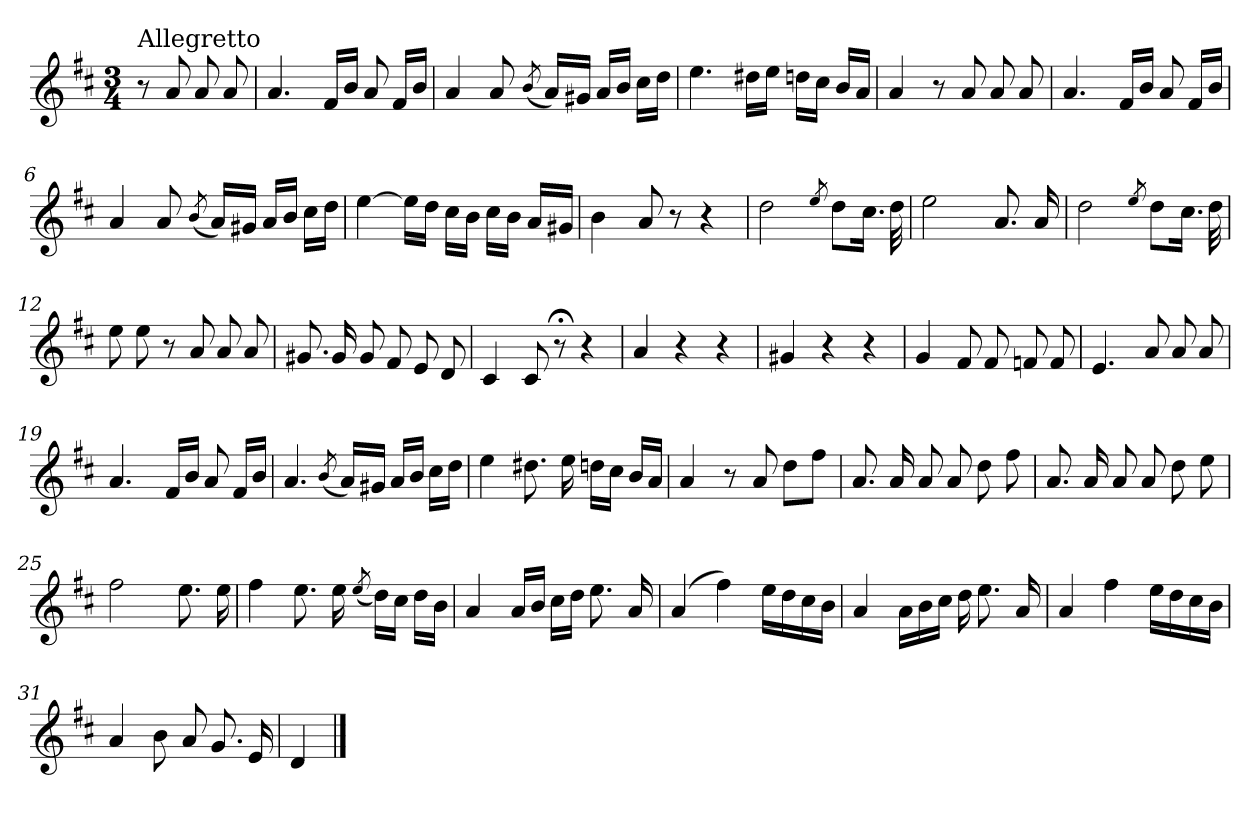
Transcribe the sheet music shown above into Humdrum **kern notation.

**kern
*part1
*staff1
*clefG2
*k[f#c#]
*D:
*M3/4
=
!LO:TX:a:t=Allegretto
8r
8a/
8a/
8a/
=1
4.a/
16f#/LL
16b/JJ
8a/
16f#/LL
16b/JJ
=2
4a/
8a/
(<8qb/
16a/LL)
16g#X/JJ
16a/LL
16b/JJ
16cc#\LL
16dd\JJ
=3
4.ee\
16dd#X\LL
16ee\JJ
16ddn\LL
16cc#\JJ
16b/LL
16a/JJ
=4
4a/
8r
8a/
8a/
8a/
!!LO:LB:g=z
=5
4.a/
16f#/LL
16b/JJ
8a/
16f#/LL
16b/JJ
=6
4a/
8a/
(<8qb/
16a/LL)
16g#X/JJ
16a/LL
16b/JJ
16cc#\LL
16dd\JJ
=7
[4ee\
16ee\LL]
16dd\JJ
16cc#\LL
16b\JJ
16cc#\LL
16b\JJ
16a/LL
16g#X/JJ
=8
4b\
8a/
8r
4r
=9
2dd\
8qee/
8dd\L
16.cc#\Jk
32dd\
!!LO:LB:g=z
=10
2ee\
8.a/
16a/
=11
2dd\
8qee/
8dd\L
16.cc#\Jk
32dd\
=12
8ee\
8ee\
8r
8a/
8a/
8a/
=13
8.g#X/
16g#/
8g#/
8f#/
8e/
8d/
=14
4c#/
8c#/
8r;<
4r
=15
4a/
4r
4r
!!LO:LB:g=z
=16
4g#X/
4r
4r
=17
4g/
8f#/
8f#/
8fn/
8f/
=18
4.e/
8a/
8a/
8a/
=19
4.a/
16f#/LL
16b/JJ
8a/
16f#/LL
16b/JJ
=20
4.a/
(<8qb/
16a/LL)
16g#X/JJ
16a/LL
16b/JJ
16cc#\LL
16dd\JJ
=21
4ee\
8.dd#X\
16ee\
16ddn\LL
16cc#\JJ
16b/LL
16a/JJ
!!LO:LB:g=z
=22
4a/
8r
8a/
8dd\L
8ff#\J
=23
8.a/
16a/
8a/
8a/
8dd\
8ff#\
=24
8.a/
16a/
8a/
8a/
8dd\
8ee\
=25
2ff#\
8.ee\
16ee\
=26
4ff#\
8.ee\
16ee\
(<8qee/
16dd\LL)
16cc#\JJ
16dd\LL
16b\JJ
!!LO:LB:g=z
=27
4a/
16a/LL
16b/JJ
16cc#\LL
16dd\JJ
8.ee\
16a/
=28
(>4a/
4ff#\)
16ee\LL
16dd\
16cc#\
16b\JJ
=29
4a/
16a\LL
16b\
16cc#\JJ
16dd\
8.ee\
16a/
=30
4a/
4ff#\
16ee\LL
16dd\
16cc#\
16b\JJ
!!LO:LB:g=z
=31
4a/
8b\
8a/
8.g/
16e/
!!LO:LB:g=z
=32
4d/
==
*-
